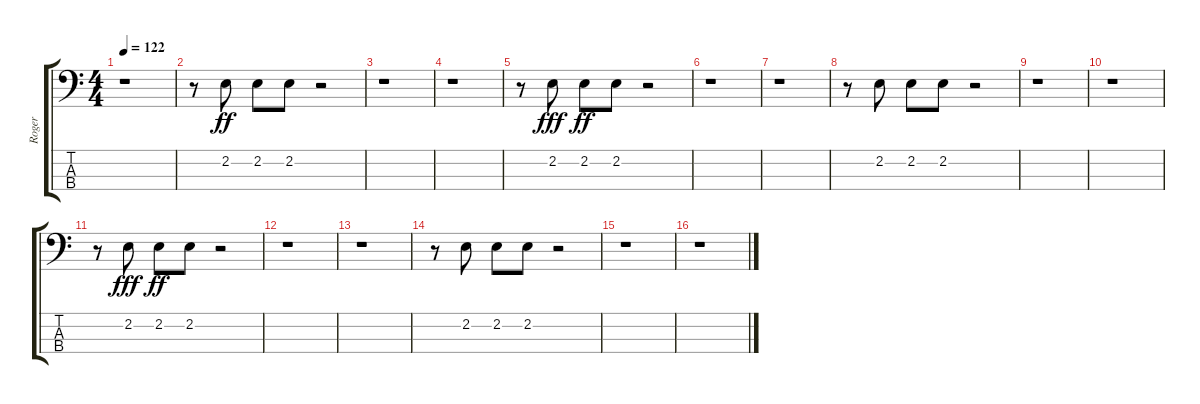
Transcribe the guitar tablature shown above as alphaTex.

\track ("Roger" "Roger") {instrument electricbassfinger}
\staff {score tabs}
\tuning (G2 D2 A1 E1) {hide}
\ts (4 4)
\tempo 122
\clef f4
\ks c
r.1{dy ff} |
r.8 2.2.8 2.2.8 2.2.8 r.2 |
r.1 |
r.1 |
r.8 2.2.8{dy fff} 2.2.8{dy ff} 2.2.8 r.2 |
r.1 |
r.1 |
r.8 2.2.8 2.2.8 2.2.8 r.2 |
r.1 |
r.1 |
r.8 2.2.8{dy fff} 2.2.8{dy ff} 2.2.8 r.2 |
r.1 |
r.1 |
r.8 2.2.8 2.2.8 2.2.8 r.2 |
r.1 |
r.1
